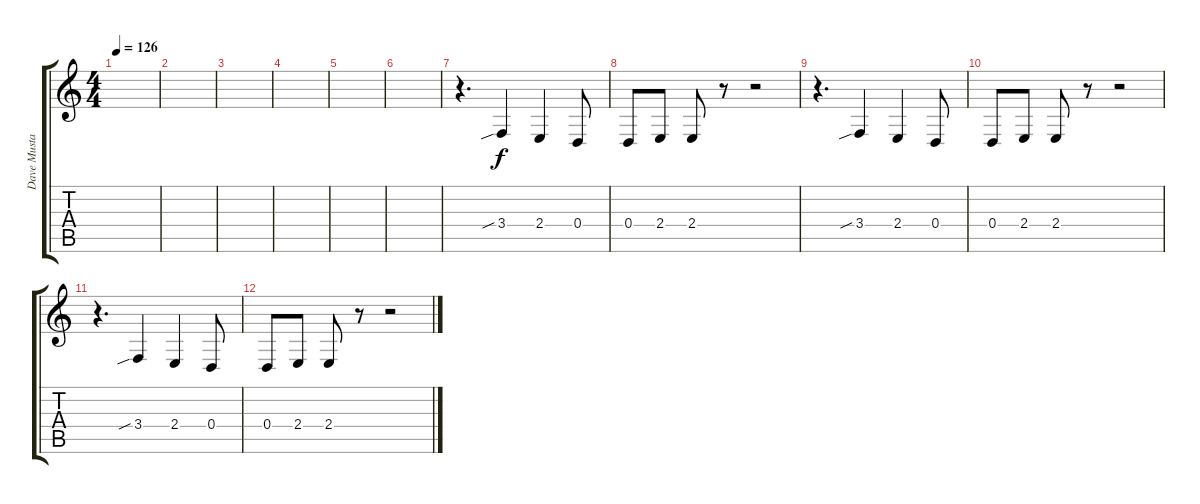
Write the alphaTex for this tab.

\track ("Dave Mustaine's voice" "Dave Musta") {instrument tenorsax}
\staff {score tabs}
\tuning (E4 B3 G3 D3 A2 E2) {hide}
\ts (4 4)
\tempo 126
\clef g2
\ks c
|
|
|
|
|
|
r.4{d} 3.4{sib}.4 2.4.4 0.4.8 |
0.4.8 2.4.8 2.4.8 r.8 r.2 |
r.4{d} 3.4{sib}.4 2.4.4 0.4.8 |
0.4.8 2.4.8 2.4.8 r.8 r.2 |
r.4{d} 3.4{sib}.4 2.4.4 0.4.8 |
0.4.8 2.4.8 2.4.8 r.8 r.2
